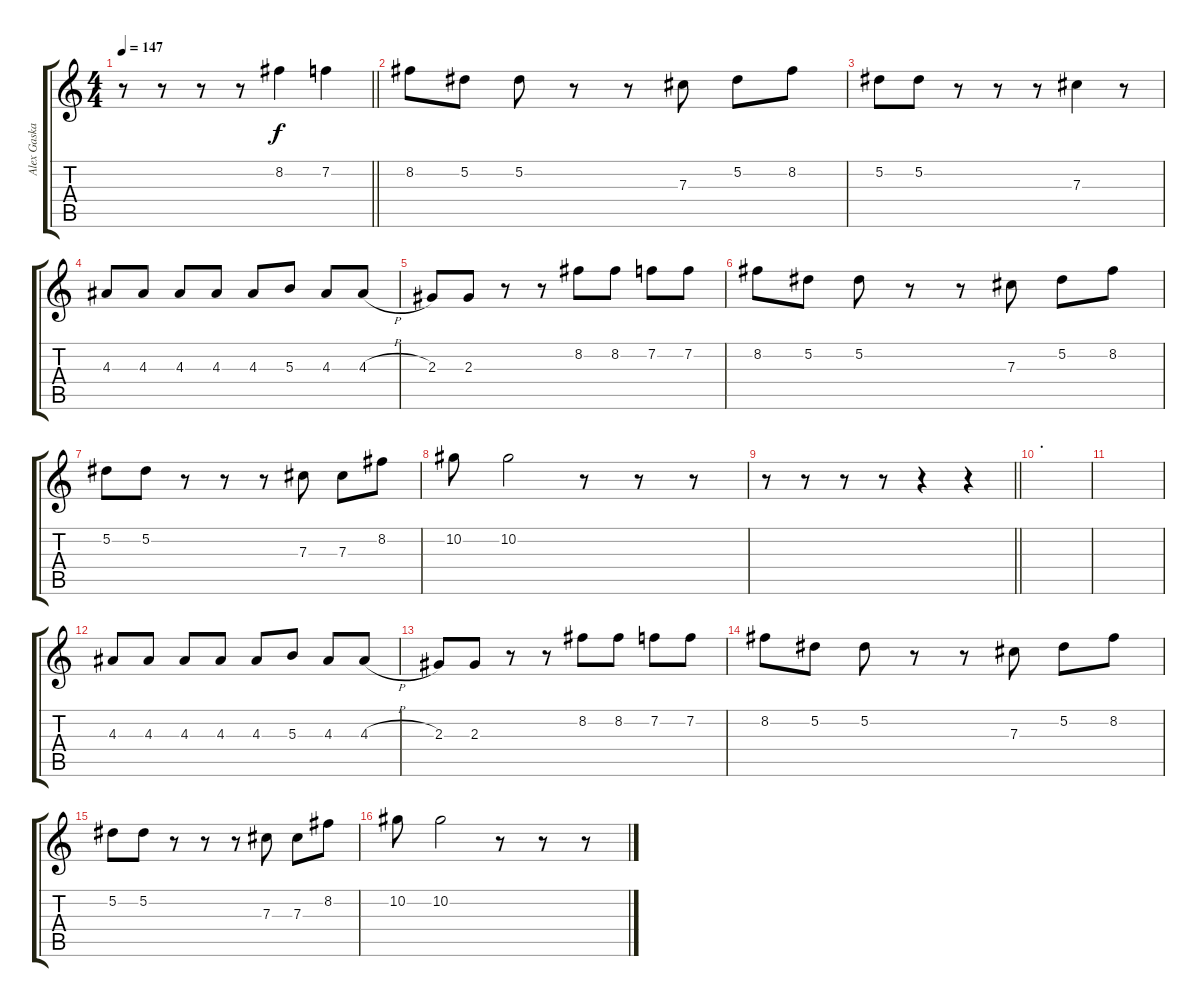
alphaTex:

\track ("Alex Gaskarth (Vocals)" "Alex Gaska") {instrument acousticguitarnylon}
\staff {score tabs}
\tuning (Eb4 Bb3 Gb3 Db3 Ab2 Eb2) {hide}
\ts (4 4)
\tempo 147
\clef g2
\barLineRight lightlight
\ks c
r.8{dy f} r.8 r.8 r.8 8.2.4 7.2.4 |
8.2.8 5.2.8 5.2.8 r.8 r.8 7.3.8 5.2.8 8.2.8 |
5.2.8 5.2.8 r.8 r.8 r.8 7.3.4 r.8 |
4.3.8 4.3.8 4.3.8 4.3.8 4.3.8 5.3.8 4.3.8 4.3{h}.8 |
2.3.8 2.3.8 r.8 r.8 8.2.8 8.2.8 7.2.8 7.2.8 |
8.2.8 5.2.8 5.2.8 r.8 r.8 7.3.8 5.2.8 8.2.8 |
5.2.8 5.2.8 r.8 r.8 r.8 7.3.8 7.3.8 8.2.8 |
10.2.8 10.2.2 r.8 r.8 r.8 |
\barLineRight lightlight
r.8 r.8 r.8 r.8 r.4 r.4 |
\section ("" ".")
|
|
4.3.8 4.3.8 4.3.8 4.3.8 4.3.8 5.3.8 4.3.8 4.3{h}.8 |
2.3.8 2.3.8 r.8 r.8 8.2.8 8.2.8 7.2.8 7.2.8 |
8.2.8 5.2.8 5.2.8 r.8 r.8 7.3.8 5.2.8 8.2.8 |
5.2.8 5.2.8 r.8 r.8 r.8 7.3.8 7.3.8 8.2.8 |
10.2.8 10.2.2 r.8 r.8 r.8
